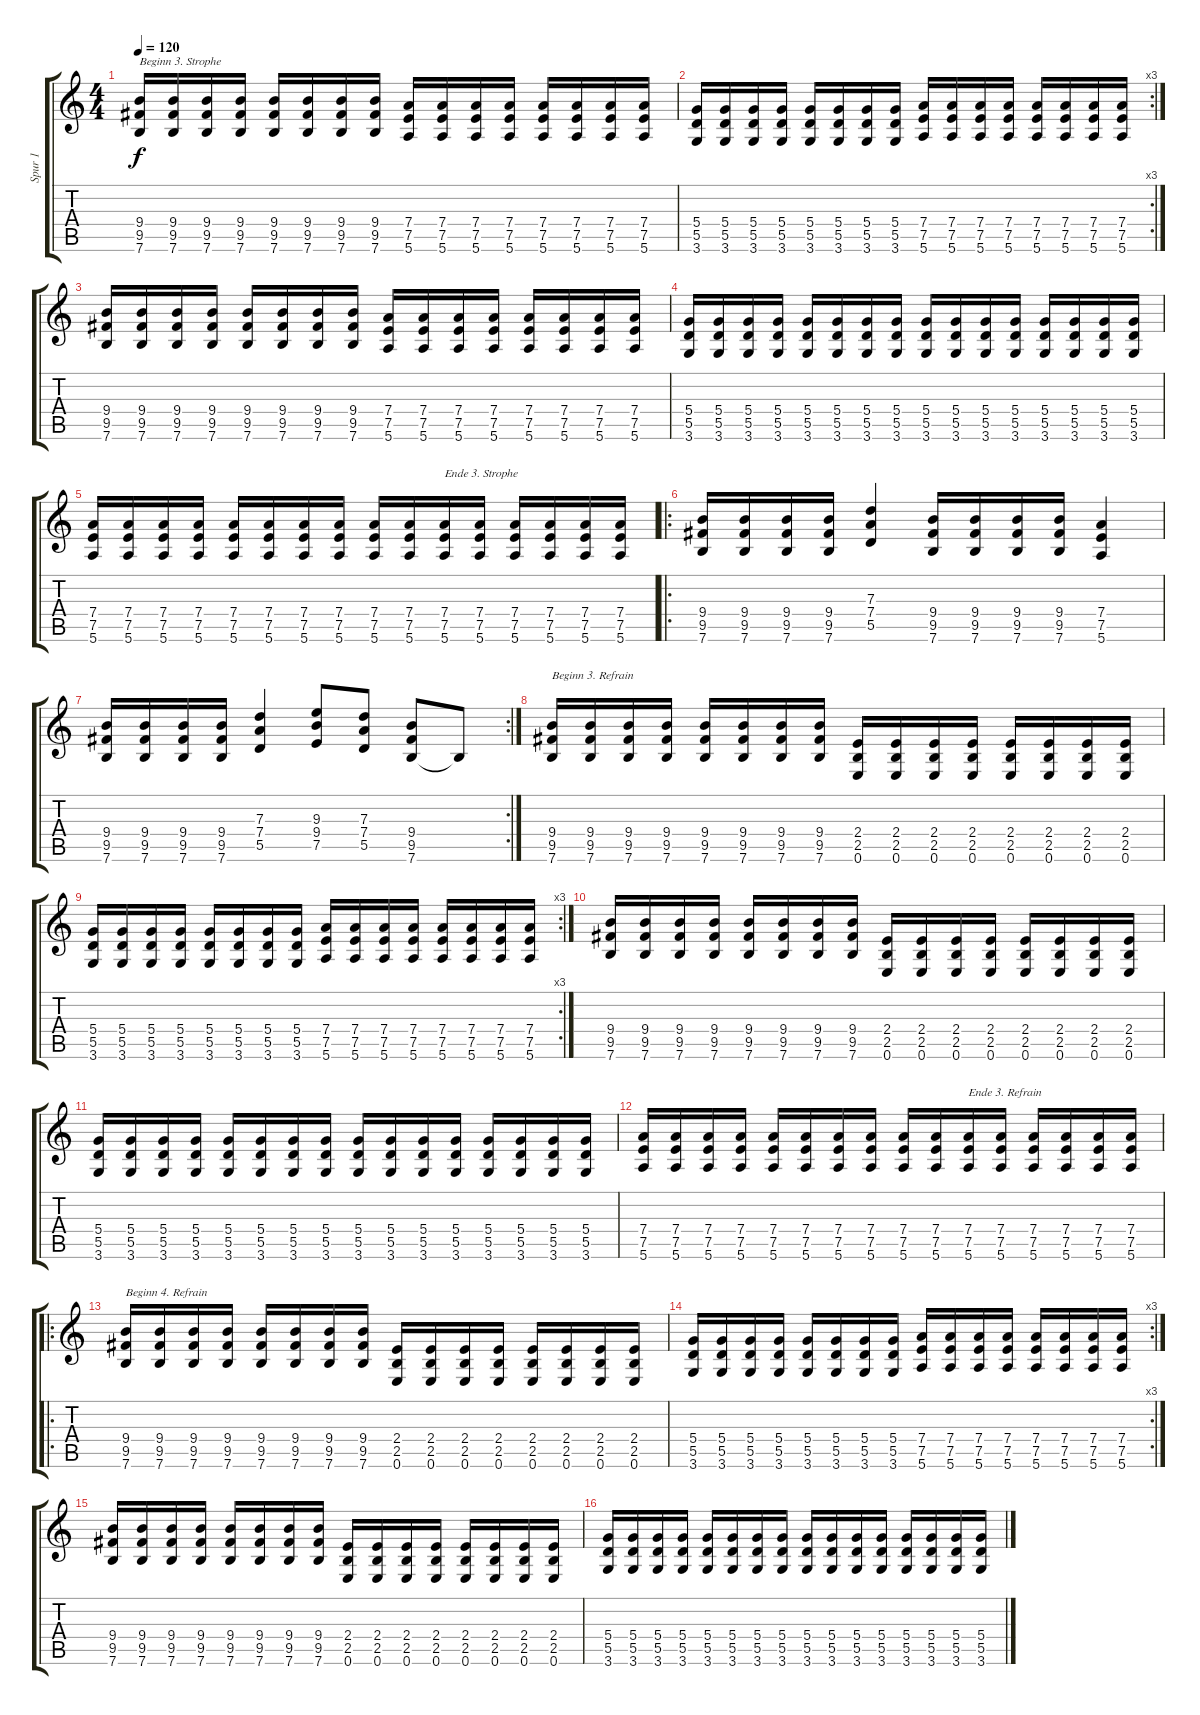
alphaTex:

\track ("Spur 1" "Spur 1") {instrument distortionguitar}
\staff {score tabs}
\tuning (E4 B3 G3 D3 A2 E2) {hide}
\ts (4 4)
\tempo 120
\clef g2
\ks c
(9.4 9.5 7.6).16{txt "Beginn 3. Strophe" dy f} (9.4 9.5 7.6).16 (9.4 9.5 7.6).16 (9.4 9.5 7.6).16 (9.4 9.5 7.6).16 (9.4 9.5 7.6).16 (9.4 9.5 7.6).16 (9.4 9.5 7.6).16 (7.4 7.5 5.6).16 (7.4 7.5 5.6).16 (7.4 7.5 5.6).16 (7.4 7.5 5.6).16 (7.4 7.5 5.6).16 (7.4 7.5 5.6).16 (7.4 7.5 5.6).16 (7.4 7.5 5.6).16 |
\rc 3
(5.4 5.5 3.6).16 (5.4 5.5 3.6).16 (5.4 5.5 3.6).16 (5.4 5.5 3.6).16 (5.4 5.5 3.6).16 (5.4 5.5 3.6).16 (5.4 5.5 3.6).16 (5.4 5.5 3.6).16 (7.4 7.5 5.6).16 (7.4 7.5 5.6).16 (7.4 7.5 5.6).16 (7.4 7.5 5.6).16 (7.4 7.5 5.6).16 (7.4 7.5 5.6).16 (7.4 7.5 5.6).16 (7.4 7.5 5.6).16 |
(9.4 9.5 7.6).16 (9.4 9.5 7.6).16 (9.4 9.5 7.6).16 (9.4 9.5 7.6).16 (9.4 9.5 7.6).16 (9.4 9.5 7.6).16 (9.4 9.5 7.6).16 (9.4 9.5 7.6).16 (7.4 7.5 5.6).16 (7.4 7.5 5.6).16 (7.4 7.5 5.6).16 (7.4 7.5 5.6).16 (7.4 7.5 5.6).16 (7.4 7.5 5.6).16 (7.4 7.5 5.6).16 (7.4 7.5 5.6).16 |
(5.4 5.5 3.6).16 (5.4 5.5 3.6).16 (5.4 5.5 3.6).16 (5.4 5.5 3.6).16 (5.4 5.5 3.6).16 (5.4 5.5 3.6).16 (5.4 5.5 3.6).16 (5.4 5.5 3.6).16 (5.4 5.5 3.6).16 (5.4 5.5 3.6).16 (5.4 5.5 3.6).16 (5.4 5.5 3.6).16 (5.4 5.5 3.6).16 (5.4 5.5 3.6).16 (5.4 5.5 3.6).16 (5.4 5.5 3.6).16 |
(7.4 7.5 5.6).16 (7.4 7.5 5.6).16 (7.4 7.5 5.6).16 (7.4 7.5 5.6).16 (7.4 7.5 5.6).16 (7.4 7.5 5.6).16 (7.4 7.5 5.6).16 (7.4 7.5 5.6).16 (7.4 7.5 5.6).16 (7.4 7.5 5.6).16 (7.4 7.5 5.6).16{txt "Ende 3. Strophe"} (7.4 7.5 5.6).16 (7.4 7.5 5.6).16 (7.4 7.5 5.6).16 (7.4 7.5 5.6).16 (7.4 7.5 5.6).16 |
\ro
(9.4 9.5 7.6).16 (9.4 9.5 7.6).16 (9.4 9.5 7.6).16 (9.4 9.5 7.6).16 (7.3 7.4 5.5).4 (9.4 9.5 7.6).16 (9.4 9.5 7.6).16 (9.4 9.5 7.6).16 (9.4 9.5 7.6).16 (7.4 7.5 5.6).4 |
\rc 2
(9.4 9.5 7.6).16 (9.4 9.5 7.6).16 (9.4 9.5 7.6).16 (9.4 9.5 7.6).16 (7.3 7.4 5.5).4 (9.3 9.4 7.5).8 (7.3 7.4 5.5).8 (9.4 9.5 7.6).8 7.6{t}.8 |
(9.4 9.5 7.6).16{txt "Beginn 3. Refrain"} (9.4 9.5 7.6).16 (9.4 9.5 7.6).16 (9.4 9.5 7.6).16 (9.4 9.5 7.6).16 (9.4 9.5 7.6).16 (9.4 9.5 7.6).16 (9.4 9.5 7.6).16 (2.4 2.5 0.6).16 (2.4 2.5 0.6).16 (2.4 2.5 0.6).16 (2.4 2.5 0.6).16 (2.4 2.5 0.6).16 (2.4 2.5 0.6).16 (2.4 2.5 0.6).16 (2.4 2.5 0.6).16 |
\rc 3
(5.4 5.5 3.6).16 (5.4 5.5 3.6).16 (5.4 5.5 3.6).16 (5.4 5.5 3.6).16 (5.4 5.5 3.6).16 (5.4 5.5 3.6).16 (5.4 5.5 3.6).16 (5.4 5.5 3.6).16 (7.4 7.5 5.6).16 (7.4 7.5 5.6).16 (7.4 7.5 5.6).16 (7.4 7.5 5.6).16 (7.4 7.5 5.6).16 (7.4 7.5 5.6).16 (7.4 7.5 5.6).16 (7.4 7.5 5.6).16 |
(9.4 9.5 7.6).16 (9.4 9.5 7.6).16 (9.4 9.5 7.6).16 (9.4 9.5 7.6).16 (9.4 9.5 7.6).16 (9.4 9.5 7.6).16 (9.4 9.5 7.6).16 (9.4 9.5 7.6).16 (2.4 2.5 0.6).16 (2.4 2.5 0.6).16 (2.4 2.5 0.6).16 (2.4 2.5 0.6).16 (2.4 2.5 0.6).16 (2.4 2.5 0.6).16 (2.4 2.5 0.6).16 (2.4 2.5 0.6).16 |
(5.4 5.5 3.6).16 (5.4 5.5 3.6).16 (5.4 5.5 3.6).16 (5.4 5.5 3.6).16 (5.4 5.5 3.6).16 (5.4 5.5 3.6).16 (5.4 5.5 3.6).16 (5.4 5.5 3.6).16 (5.4 5.5 3.6).16 (5.4 5.5 3.6).16 (5.4 5.5 3.6).16 (5.4 5.5 3.6).16 (5.4 5.5 3.6).16 (5.4 5.5 3.6).16 (5.4 5.5 3.6).16 (5.4 5.5 3.6).16 |
(7.4 7.5 5.6).16 (7.4 7.5 5.6).16 (7.4 7.5 5.6).16 (7.4 7.5 5.6).16 (7.4 7.5 5.6).16 (7.4 7.5 5.6).16 (7.4 7.5 5.6).16 (7.4 7.5 5.6).16 (7.4 7.5 5.6).16 (7.4 7.5 5.6).16 (7.4 7.5 5.6).16{txt "Ende 3. Refrain"} (7.4 7.5 5.6).16 (7.4 7.5 5.6).16 (7.4 7.5 5.6).16 (7.4 7.5 5.6).16 (7.4 7.5 5.6).16 |
\ro
(9.4 9.5 7.6).16{txt "Beginn 4. Refrain"} (9.4 9.5 7.6).16 (9.4 9.5 7.6).16 (9.4 9.5 7.6).16 (9.4 9.5 7.6).16 (9.4 9.5 7.6).16 (9.4 9.5 7.6).16 (9.4 9.5 7.6).16 (2.4 2.5 0.6).16 (2.4 2.5 0.6).16 (2.4 2.5 0.6).16 (2.4 2.5 0.6).16 (2.4 2.5 0.6).16 (2.4 2.5 0.6).16 (2.4 2.5 0.6).16 (2.4 2.5 0.6).16 |
\rc 3
(5.4 5.5 3.6).16 (5.4 5.5 3.6).16 (5.4 5.5 3.6).16 (5.4 5.5 3.6).16 (5.4 5.5 3.6).16 (5.4 5.5 3.6).16 (5.4 5.5 3.6).16 (5.4 5.5 3.6).16 (7.4 7.5 5.6).16 (7.4 7.5 5.6).16 (7.4 7.5 5.6).16 (7.4 7.5 5.6).16 (7.4 7.5 5.6).16 (7.4 7.5 5.6).16 (7.4 7.5 5.6).16 (7.4 7.5 5.6).16 |
(9.4 9.5 7.6).16 (9.4 9.5 7.6).16 (9.4 9.5 7.6).16 (9.4 9.5 7.6).16 (9.4 9.5 7.6).16 (9.4 9.5 7.6).16 (9.4 9.5 7.6).16 (9.4 9.5 7.6).16 (2.4 2.5 0.6).16 (2.4 2.5 0.6).16 (2.4 2.5 0.6).16 (2.4 2.5 0.6).16 (2.4 2.5 0.6).16 (2.4 2.5 0.6).16 (2.4 2.5 0.6).16 (2.4 2.5 0.6).16 |
(5.4 5.5 3.6).16 (5.4 5.5 3.6).16 (5.4 5.5 3.6).16 (5.4 5.5 3.6).16 (5.4 5.5 3.6).16 (5.4 5.5 3.6).16 (5.4 5.5 3.6).16 (5.4 5.5 3.6).16 (5.4 5.5 3.6).16 (5.4 5.5 3.6).16 (5.4 5.5 3.6).16 (5.4 5.5 3.6).16 (5.4 5.5 3.6).16 (5.4 5.5 3.6).16 (5.4 5.5 3.6).16 (5.4 5.5 3.6).16
